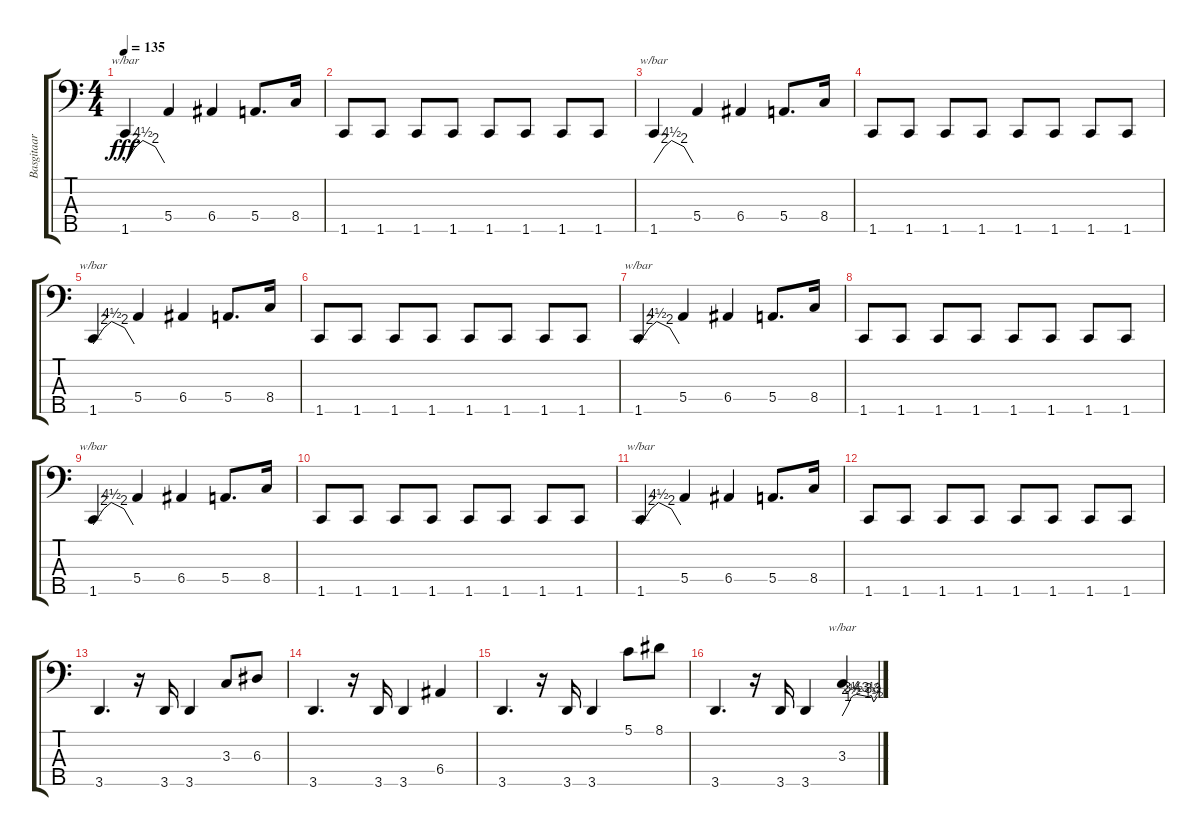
\track ("Basgitaar" "Basgitaar") {instrument electricbassfinger}
\staff {score tabs}
\tuning (G2 D2 A1 E1 B0) {hide}
\ts (4 4)
\tempo 135
\clef f4
\ks c
1.5.4{tbe (custom default 0 0 16 8 27 18 46 8 60 0) dy fff} 5.4.4 6.4.4 5.4.8{d} 8.4.16 |
1.5.8 1.5.8 1.5.8 1.5.8 1.5.8 1.5.8 1.5.8 1.5.8 |
1.5.4{tbe (custom default 0 0 16 8 27 18 46 8 60 0)} 5.4.4 6.4.4 5.4.8{d} 8.4.16 |
1.5.8 1.5.8 1.5.8 1.5.8 1.5.8 1.5.8 1.5.8 1.5.8 |
1.5.4{tbe (custom default 0 0 16 8 27 18 46 8 60 0)} 5.4.4 6.4.4 5.4.8{d} 8.4.16 |
1.5.8 1.5.8 1.5.8 1.5.8 1.5.8 1.5.8 1.5.8 1.5.8 |
1.5.4{tbe (custom default 0 0 16 8 27 18 46 8 60 0)} 5.4.4 6.4.4 5.4.8{d} 8.4.16 |
1.5.8 1.5.8 1.5.8 1.5.8 1.5.8 1.5.8 1.5.8 1.5.8 |
1.5.4{tbe (custom default 0 0 16 8 27 18 46 8 60 0)} 5.4.4 6.4.4 5.4.8{d} 8.4.16 |
1.5.8 1.5.8 1.5.8 1.5.8 1.5.8 1.5.8 1.5.8 1.5.8 |
1.5.4{tbe (custom default 0 0 16 8 27 18 46 8 60 0)} 5.4.4 6.4.4 5.4.8{d} 8.4.16 |
1.5.8 1.5.8 1.5.8 1.5.8 1.5.8 1.5.8 1.5.8 1.5.8 |
3.5.4{d} r.16 3.5.16 3.5.4 3.3.8 6.3.8 |
3.5.4{d} r.16 3.5.16 3.5.4 6.4.4 |
3.5.4{d} r.16 3.5.16 3.5.4 5.1.8 8.1.8 |
3.5.4{d} r.16 3.5.16 3.5.4 3.3.4{tbe (custom default 0 0 10 4 15 10 19 14 25 16 45 12 50 14 54 6 60 12)}
